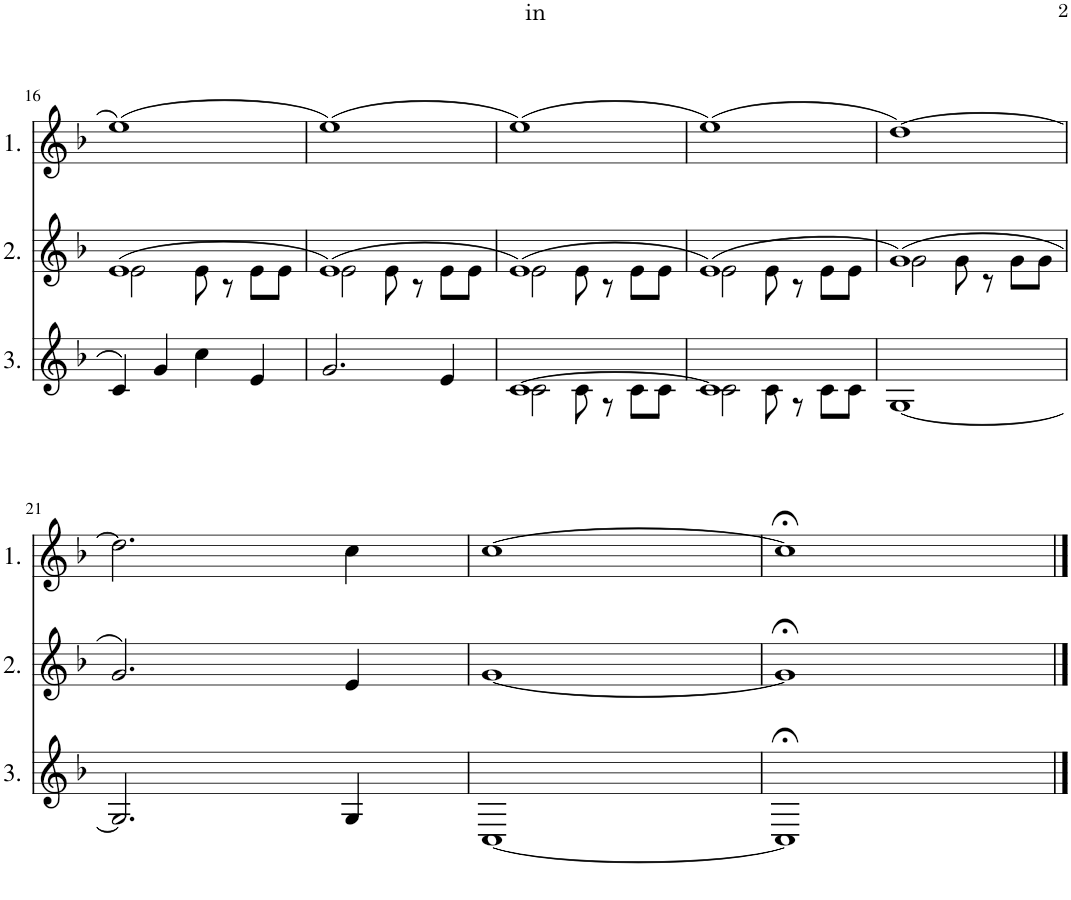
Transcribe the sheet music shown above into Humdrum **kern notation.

**kern	**kern	**kern
*part3	*part2	*part1
*staff3	*staff2	*staff1
*I"3.	*I"2.	*I"1.
!!LO:PB:g=z
*clefG2	*clefG2	*clefG2
*Trd4c7	*Trd4c7	*Trd4c7
*k[b-]	*k[b-]	*k[b-]
*M4/4	*M4/4	*M4/4
=16	=16	=16
*	*^	*
4c/	(1e	2e\	(1ee
4g/	.	.	.
4cc\	.	8e\	.
.	.	8r	.
4e/	.	8e\L	.
.	.	8e\J	.
=17	=17	=17	=17
2.g/	(1e)	2e\	(1ee)
.	.	8e\	.
.	.	8r	.
4e/	.	8e\L	.
.	.	8e\J	.
=18	=18	=18	=18
*^	*	*	*
[1c	2c\	(1e)	2e\	(1ee)
.	8c\	.	8e\	.
.	8r	.	8r	.
.	8c\L	.	8e\L	.
.	8c\J	.	8e\J	.
=19	=19	=19	=19	=19
1c]	2c\	(1e)	2e\	(1ee)
.	8c\	.	8e\	.
.	8r	.	8r	.
.	8c\L	.	8e\L	.
.	8c\J	.	8e\J	.
*v	*v	*	*	*
=20	=20	=20	=20
[1G	(1g)	2g\	[1dd)
.	.	8g\	.
.	.	8r	.
.	.	8g\L	.
.	.	8g\J	.
*	*v	*v	*
!!LO:LB:g=z
=21	=21	=21
2.G/]	2.g/)	2.dd\]
4G/	4e/	4cc\
=22	=22	=22
[1C	[1g	[1cc
=23	=23	=23
1C;<]	1g;<]	1cc;<]
==	==	==
*-	*-	*-
